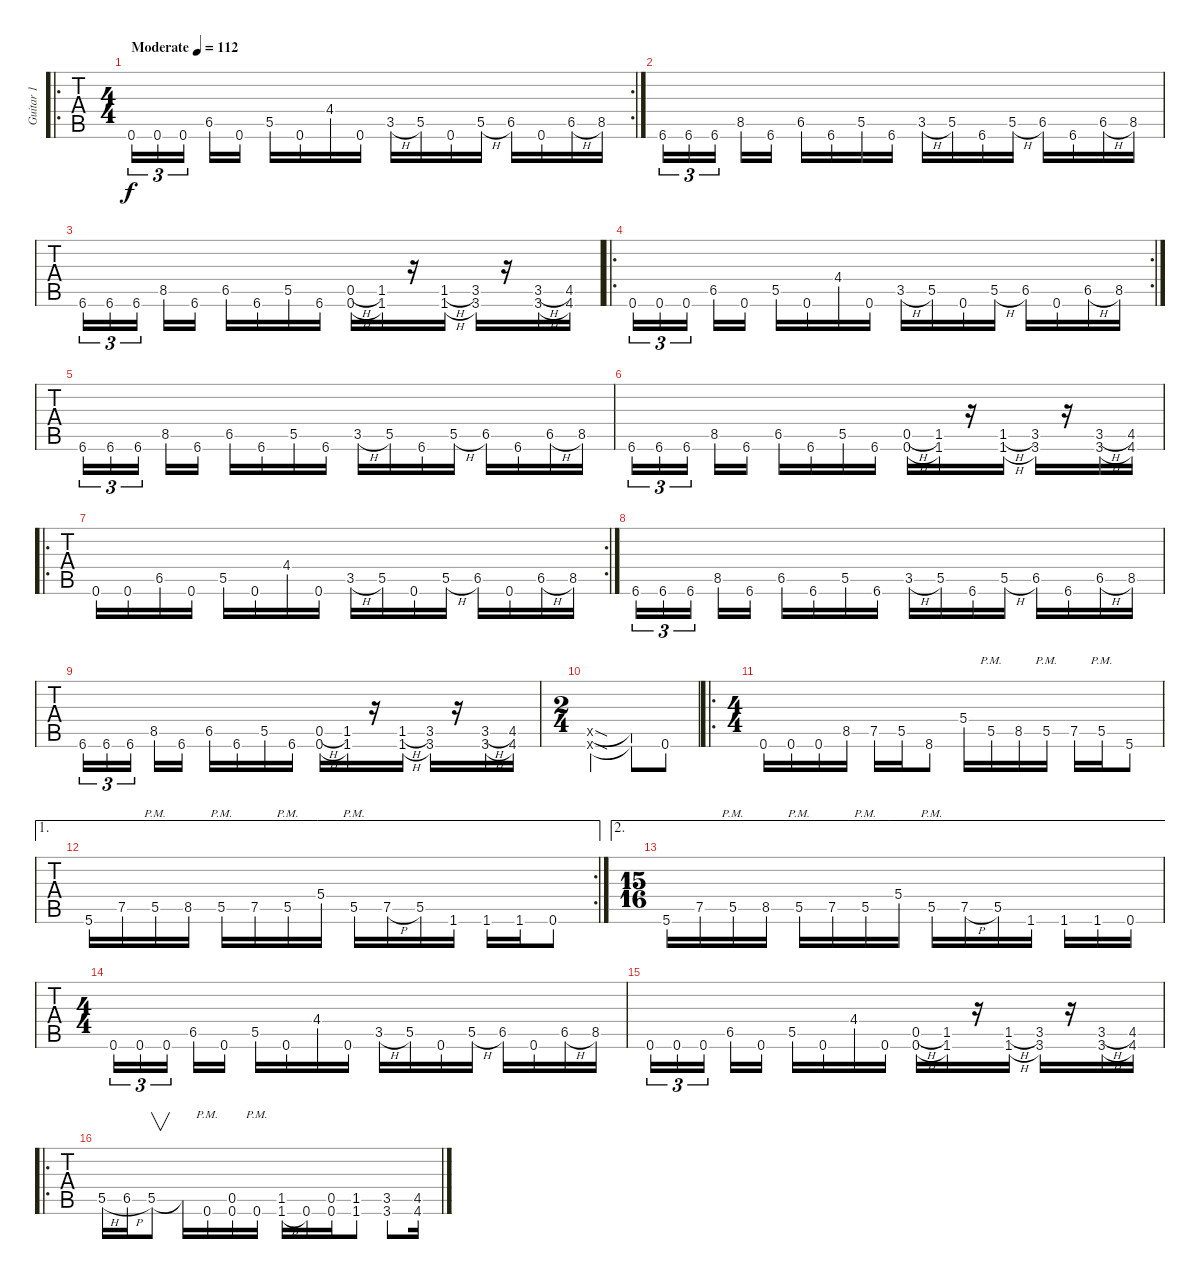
\track ("Guitar 1" "Guitar 1") {instrument overdrivenguitar}
\staff {tabs}
\tuning (D4 A3 F3 C3 G2 C2) {hide}
\ro
\rc 2
\ts (4 4)
\tempo (112 "Moderate")
\clef g2
\ks c
0.6.16{tu (3 2) dy f instrument overdrivenguitar} 0.6.16{tu (3 2)} 0.6.16{tu (3 2) beam splitsecondary} 6.5.16 0.6.16 5.5.16 0.6.16 4.4.16 0.6.16 3.5{h}.16 5.5.16 0.6.16 5.5{h}.16 6.5.16 0.6.16 6.5{h}.16 8.5.16 |
6.6.16{tu (3 2)} 6.6.16{tu (3 2)} 6.6.16{tu (3 2) beam splitsecondary} 8.5.16 6.6.16 6.5.16 6.6.16 5.5.16 6.6.16 3.5{h}.16 5.5.16 6.6.16 5.5{h}.16 6.5.16 6.6.16 6.5{h}.16 8.5.16 |
6.6.16{tu (3 2)} 6.6.16{tu (3 2)} 6.6.16{tu (3 2) beam splitsecondary} 8.5.16 6.6.16 6.5.16 6.6.16 5.5.16 6.6.16 (0.5{h} 0.6{h}).16 (1.5 1.6).16 r.16 (1.5{h} 1.6{h}).16 (3.5 3.6).16 r.16 (3.5{h} 3.6{h}).16 (4.5 4.6).16 |
\ro
\rc 2
0.6.16{tu (3 2)} 0.6.16{tu (3 2)} 0.6.16{tu (3 2) beam splitsecondary} 6.5.16 0.6.16 5.5.16 0.6.16 4.4.16 0.6.16 3.5{h}.16 5.5.16 0.6.16 5.5{h}.16 6.5.16 0.6.16 6.5{h}.16 8.5.16 |
6.6.16{tu (3 2)} 6.6.16{tu (3 2)} 6.6.16{tu (3 2) beam splitsecondary} 8.5.16 6.6.16 6.5.16 6.6.16 5.5.16 6.6.16 3.5{h}.16 5.5.16 6.6.16 5.5{h}.16 6.5.16 6.6.16 6.5{h}.16 8.5.16 |
6.6.16{tu (3 2)} 6.6.16{tu (3 2)} 6.6.16{tu (3 2) beam splitsecondary} 8.5.16 6.6.16 6.5.16 6.6.16 5.5.16 6.6.16 (0.5{h} 0.6{h}).16 (1.5 1.6).16 r.16 (1.5{h} 1.6{h}).16 (3.5 3.6).16 r.16 (3.5{h} 3.6{h}).16 (4.5 4.6).16 |
\ro
\rc 2
0.6.16 0.6.16 6.5.16 0.6.16 5.5.16 0.6.16 4.4.16 0.6.16 3.5{h}.16 5.5.16 0.6.16 5.5{h}.16 6.5.16 0.6.16 6.5{h}.16 8.5.16 |
6.6.16{tu (3 2)} 6.6.16{tu (3 2)} 6.6.16{tu (3 2) beam splitsecondary} 8.5.16 6.6.16 6.5.16 6.6.16 5.5.16 6.6.16 3.5{h}.16 5.5.16 6.6.16 5.5{h}.16 6.5.16 6.6.16 6.5{h}.16 8.5.16 |
6.6.16{tu (3 2)} 6.6.16{tu (3 2)} 6.6.16{tu (3 2) beam splitsecondary} 8.5.16 6.6.16 6.5.16 6.6.16 5.5.16 6.6.16 (0.5{h} 0.6{h}).16 (1.5 1.6).16 r.16 (1.5{h} 1.6{h}).16 (3.5 3.6).16 r.16 (3.5{h} 3.6{h}).16 (4.5 4.6).16 |
\ts (2 4)
(0.5{sod x} 12.6{sod x}).4 (0.5{t} 12.6{t}).8 0.6.8 |
\ro
\ts (4 4)
0.6.16 0.6.16 0.6.16 8.5.16 7.5.16 5.5.16 8.6.8 5.4.16 5.5{pm}.16 8.5.16 5.5{pm}.16 7.5.16 5.5{pm}.16 5.6.8 |
\ae 1
\rc 2
5.6.16 7.5.16 5.5{pm}.16 8.5.16 5.5{pm}.16 7.5.16 5.5{pm}.16 5.4.16 5.5{pm}.16 7.5{h}.16 5.5.16 1.6.16 1.6.16 1.6.16 0.6.8 |
\ae 2
\ts (15 16)
5.6.16 7.5.16 5.5{pm}.16 8.5.16 5.5{pm}.16 7.5.16 5.5{pm}.16 5.4.16 5.5{pm}.16 7.5{h}.16 5.5.16 1.6.16 1.6.16 1.6.16 0.6.16 |
\ts (4 4)
0.6.16{tu (3 2)} 0.6.16{tu (3 2)} 0.6.16{tu (3 2) beam splitsecondary} 6.5.16 0.6.16 5.5.16 0.6.16 4.4.16 0.6.16 3.5{h}.16 5.5.16 0.6.16 5.5{h}.16 6.5.16 0.6.16 6.5{h}.16 8.5.16 |
0.6.16{tu (3 2)} 0.6.16{tu (3 2)} 0.6.16{tu (3 2) beam splitsecondary} 6.5.16 0.6.16 5.5.16 0.6.16 4.4.16 0.6.16 (0.5{h} 0.6{h}).16 (1.5 1.6).16 r.16 (1.5{h} 1.6{h}).16 (3.5 3.6).16 r.16 (3.5{h} 3.6{h}).16 (4.5 4.6).16 |
\ro
5.5{h}.16 6.5{h}.16 5.5.8{v} 5.5{t}.16 0.6{pm}.16 (0.5 0.6).16 0.6{pm}.16 (1.5 1.6{h}).16 0.6.16 (0.5 0.6).16 (1.5 1.6).8 (3.5 3.6).8 (4.5 4.6).16
